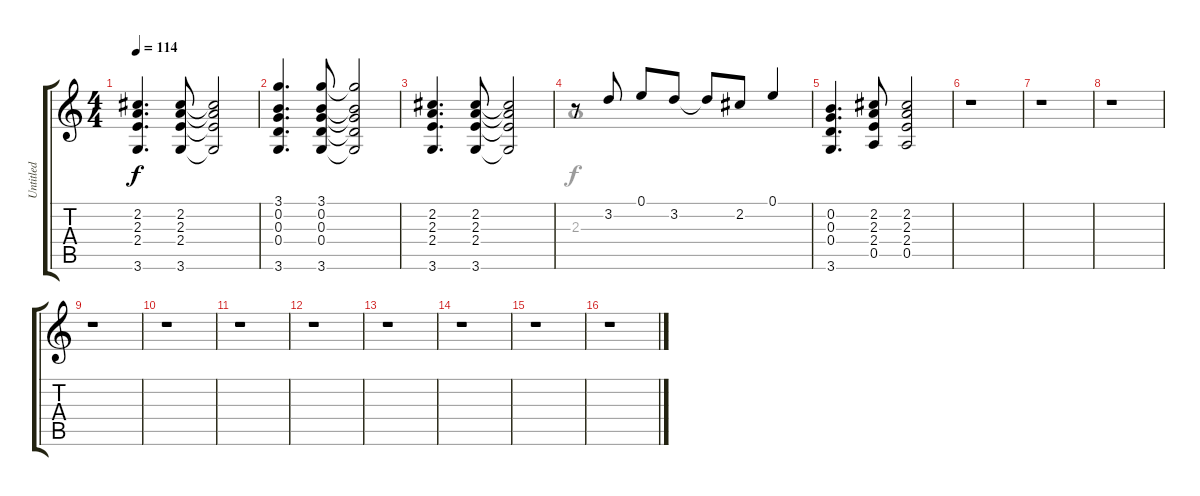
\track ("Untitled" "Untitled") {instrument electricguitarclean}
\staff {score tabs}
\tuning (E4 B3 G3 D3 A2 E2) {hide}
\voice
\ts (4 4)
\tempo 114
\clef g2
\ks c
(2.2 2.3 2.4 3.6).4{d dy f} (2.2 2.3 2.4 3.6).8 (2.2{t} 2.3{t} 2.4{t} 3.6{t}).2 |
(3.1 0.2 0.3 0.4 3.6).4{d} (3.1 0.2 0.3 0.4 3.6).8 (3.1{t} 0.2{t} 0.3{t} 0.4{t} 3.6{t}).2 |
(2.2 2.3 2.4 3.6).4{d} (2.2 2.3 2.4 3.6).8 (2.2{t} 2.3{t} 2.4{t} 3.6{t}).2 |
r.8 3.2.8 0.1.8 3.2.8 3.2{t}.8 2.2.8 0.1.4 |
(0.2 0.3 0.4 3.6).4{d} (2.2 2.3 2.4 0.5).8 (2.2 2.3 2.4 0.5).2 |
r.1 |
r.1 |
r.1 |
r.1 |
r.1 |
r.1 |
r.1 |
r.1 |
r.1 |
r.1 |
r.1
\voice
\clef g2
\ottava regular
\simile none
\ks c
|
|
|
2.3.1 |
|
|
|
|
|
|
|
|
|
|
|
